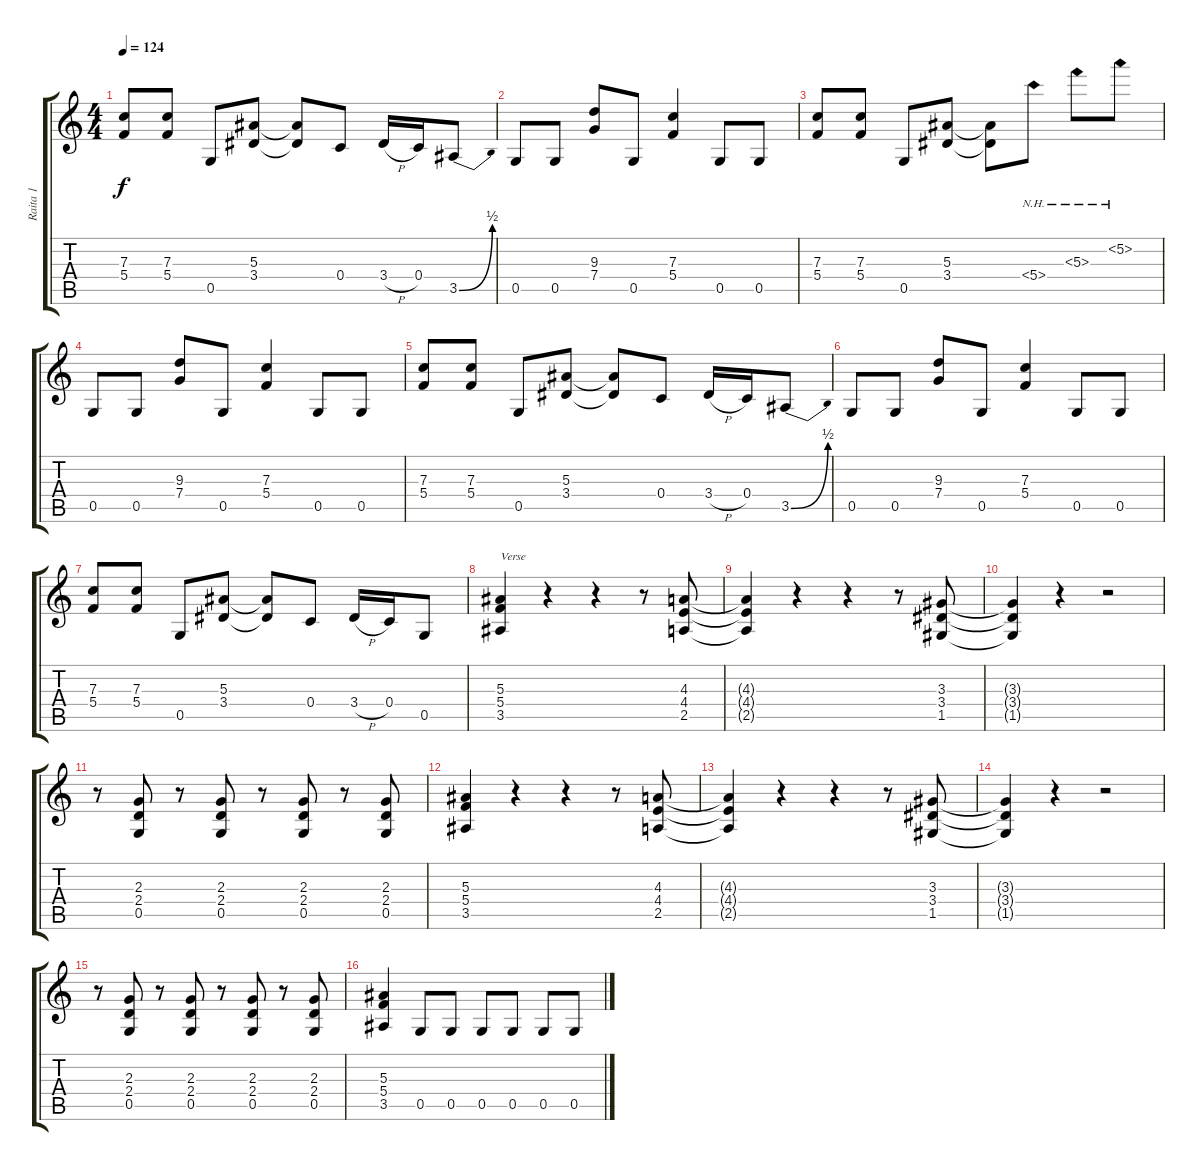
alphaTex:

\track ("Raita 1" "Raita 1") {instrument distortionguitar}
\staff {score tabs}
\tuning (D4 A3 F3 C3 G2 D2) {hide}
\ts (4 4)
\tempo 124
\clef g2
\ks c
(7.3 5.4).8{dy f} (7.3 5.4).8 0.5.8 (5.3 3.4).8 (5.3{t} 3.4{t}).8 0.4.8 3.4{h}.16 0.4.16 3.5{be (bend 0 0 60 2)}.8 |
0.5.8 0.5.8 (9.3 7.4).8 0.5.8 (7.3 5.4).4 0.5.8 0.5.8 |
(7.3 5.4).8 (7.3 5.4).8 0.5.8 (5.3 3.4).8 (5.3{t} 3.4{t}).8 5.4{nh}.8 5.3{nh}.8 5.2{nh}.8 |
0.5.8 0.5.8 (9.3 7.4).8 0.5.8 (7.3 5.4).4 0.5.8 0.5.8 |
(7.3 5.4).8 (7.3 5.4).8 0.5.8 (5.3 3.4).8 (5.3{t} 3.4{t}).8 0.4.8 3.4{h}.16 0.4.16 3.5{be (bend 0 0 60 2)}.8 |
0.5.8 0.5.8 (9.3 7.4).8 0.5.8 (7.3 5.4).4 0.5.8 0.5.8 |
(7.3 5.4).8 (7.3 5.4).8 0.5.8 (5.3 3.4).8 (5.3{t} 3.4{t}).8 0.4.8 3.4{h}.16 0.4.16 0.5.8 |
(5.3 5.4 3.5).4{txt "Verse"} r.4 r.4 r.8 (4.3 4.4 2.5).8 |
(4.3{t} 4.4{t} 2.5{t}).4 r.4 r.4 r.8 (3.3 3.4 1.5).8 |
(3.3{t} 3.4{t} 1.5{t}).4 r.4 r.2 |
r.8 (2.3 2.4 0.5).8 r.8 (2.3 2.4 0.5).8 r.8 (2.3 2.4 0.5).8 r.8 (2.3 2.4 0.5).8 |
(5.3 5.4 3.5).4 r.4 r.4 r.8 (4.3 4.4 2.5).8 |
(4.3{t} 4.4{t} 2.5{t}).4 r.4 r.4 r.8 (3.3 3.4 1.5).8 |
(3.3{t} 3.4{t} 1.5{t}).4 r.4 r.2 |
r.8 (2.3 2.4 0.5).8 r.8 (2.3 2.4 0.5).8 r.8 (2.3 2.4 0.5).8 r.8 (2.3 2.4 0.5).8 |
(5.3 5.4 3.5).4 0.5.8 0.5.8 0.5.8 0.5.8 0.5.8 0.5.8
